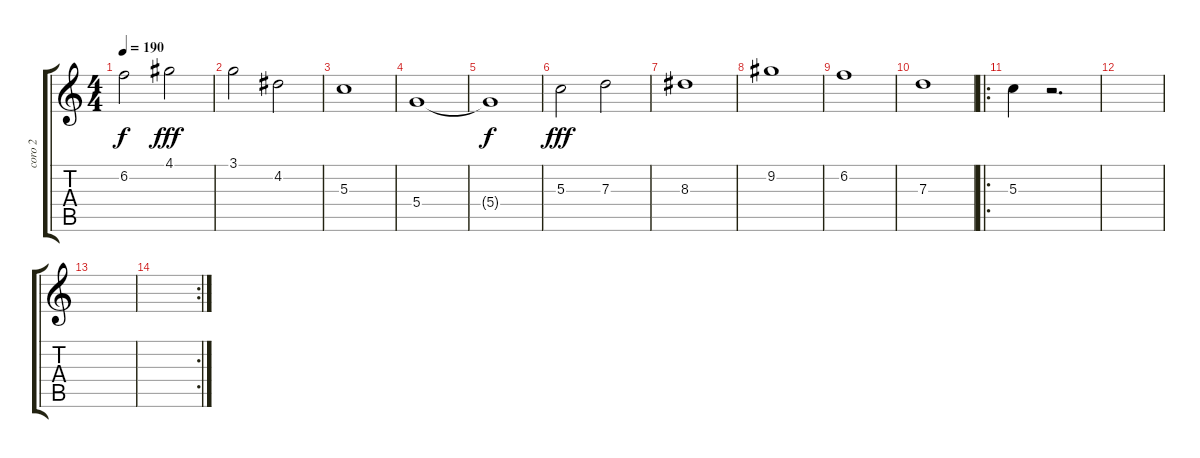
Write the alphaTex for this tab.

\track ("coro 2" "coro 2") {instrument choiraahs}
\staff {score tabs}
\tuning (E5 B4 G4 D4 A3 E3) {hide}
\ts (4 4)
\tempo 190
\clef g2
\ks c
6.2{t}.2{dy f} 4.1.2{dy fff} |
3.1.2 4.2.2 |
5.3.1 |
5.4.1 |
5.4{t}.1{dy f} |
5.3.2{dy fff} 7.3.2 |
8.3.1 |
9.2.1 |
6.2.1 |
7.3.1 |
\ro
5.3.4 r.2{d} |
|
|
\rc 2
